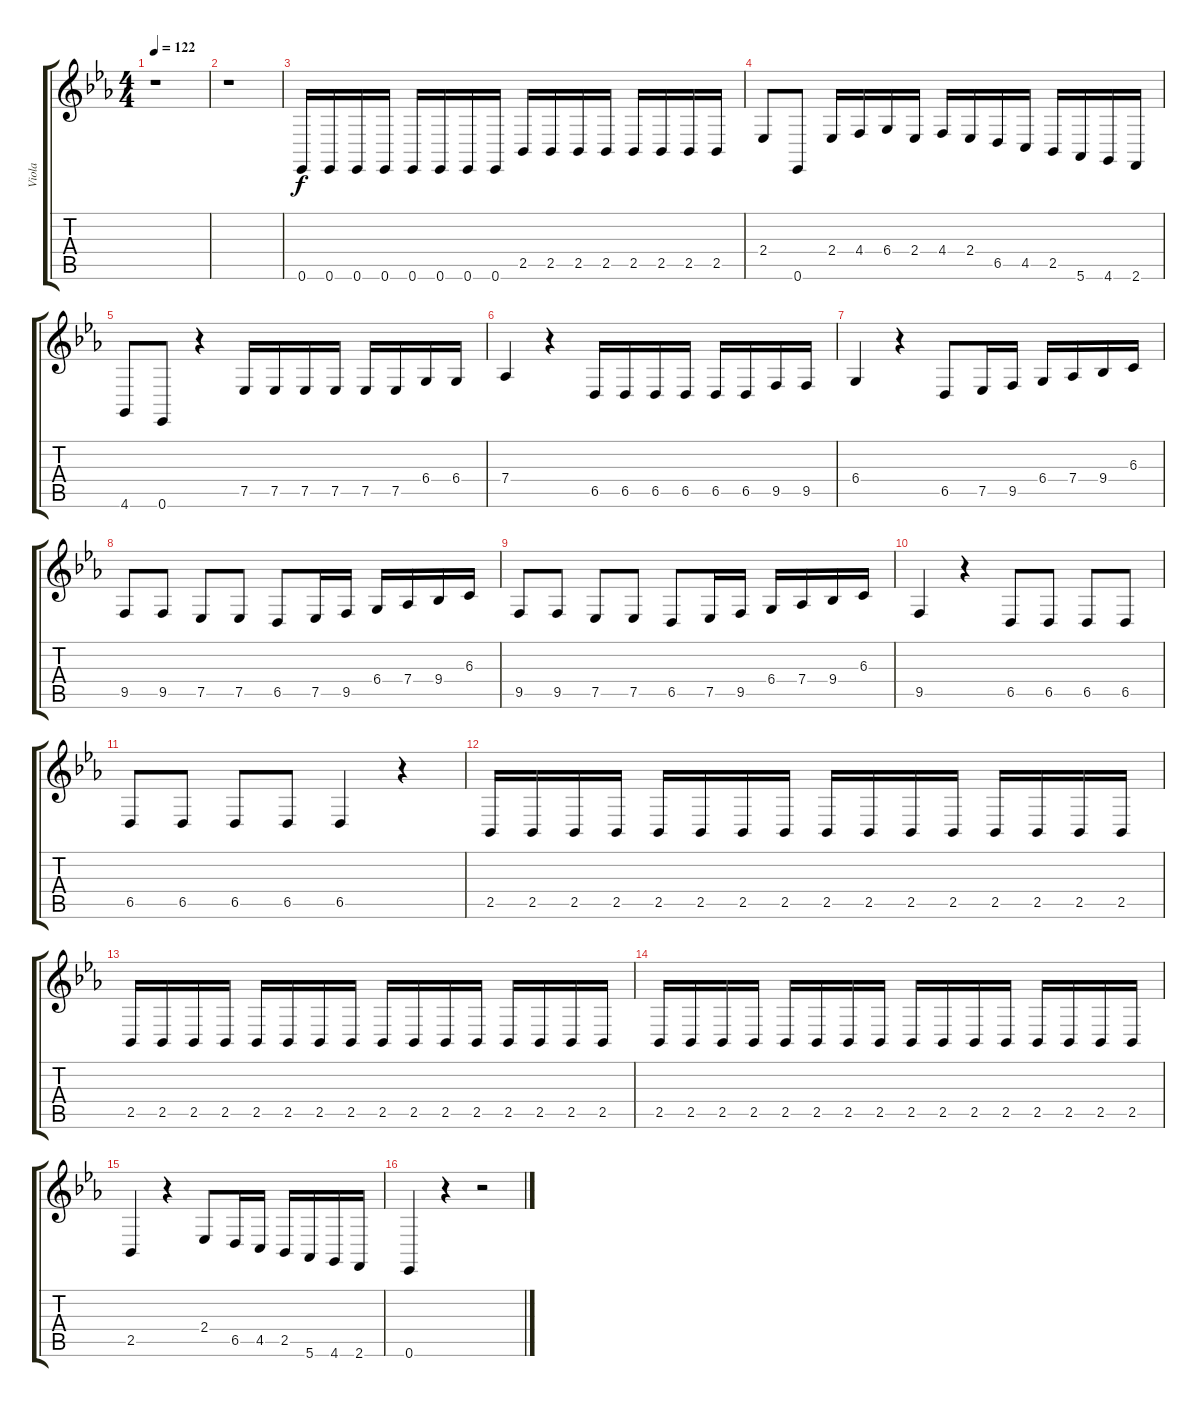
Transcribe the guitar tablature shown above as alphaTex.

\track ("Viola" "Viola") {instrument viola}
\staff {score tabs}
\tuning (Eb4 Bb3 Gb3 Db3 Ab2 Eb2) {hide}
\ts (4 4)
\tempo 122
\clef g2
\ks eb
r.1{dy f instrument viola} |
r.1 |
0.6.16 0.6.16 0.6.16 0.6.16 0.6.16 0.6.16 0.6.16 0.6.16 2.5.16 2.5.16 2.5.16 2.5.16 2.5.16 2.5.16 2.5.16 2.5.16 |
2.4.8 0.6.8 2.4.16 4.4.16 6.4.16 2.4.16 4.4.16 2.4.16 6.5.16 4.5.16 2.5.16 5.6.16 4.6.16 2.6.16 |
4.6.8 0.6.8 r.4 7.5.16 7.5.16 7.5.16 7.5.16 7.5.16 7.5.16 6.4.16 6.4.16 |
7.4.4 r.4 6.5.16 6.5.16 6.5.16 6.5.16 6.5.16 6.5.16 9.5.16 9.5.16 |
6.4.4 r.4 6.5.8 7.5.16 9.5.16 6.4.16 7.4.16 9.4.16 6.3.16 |
9.5.8 9.5.8 7.5.8 7.5.8 6.5.8 7.5.16 9.5.16 6.4.16 7.4.16 9.4.16 6.3.16 |
9.5.8 9.5.8 7.5.8 7.5.8 6.5.8 7.5.16 9.5.16 6.4.16 7.4.16 9.4.16 6.3.16 |
9.5.4 r.4 6.5.8 6.5.8 6.5.8 6.5.8 |
6.5.8 6.5.8 6.5.8 6.5.8 6.5.4 r.4 |
2.5.16 2.5.16 2.5.16 2.5.16 2.5.16 2.5.16 2.5.16 2.5.16 2.5.16 2.5.16 2.5.16 2.5.16 2.5.16 2.5.16 2.5.16 2.5.16 |
2.5.16 2.5.16 2.5.16 2.5.16 2.5.16 2.5.16 2.5.16 2.5.16 2.5.16 2.5.16 2.5.16 2.5.16 2.5.16 2.5.16 2.5.16 2.5.16 |
2.5.16 2.5.16 2.5.16 2.5.16 2.5.16 2.5.16 2.5.16 2.5.16 2.5.16 2.5.16 2.5.16 2.5.16 2.5.16 2.5.16 2.5.16 2.5.16 |
2.5.4 r.4 2.4.8 6.5.16 4.5.16 2.5.16 5.6.16 4.6.16 2.6.16 |
0.6.4 r.4 r.2
